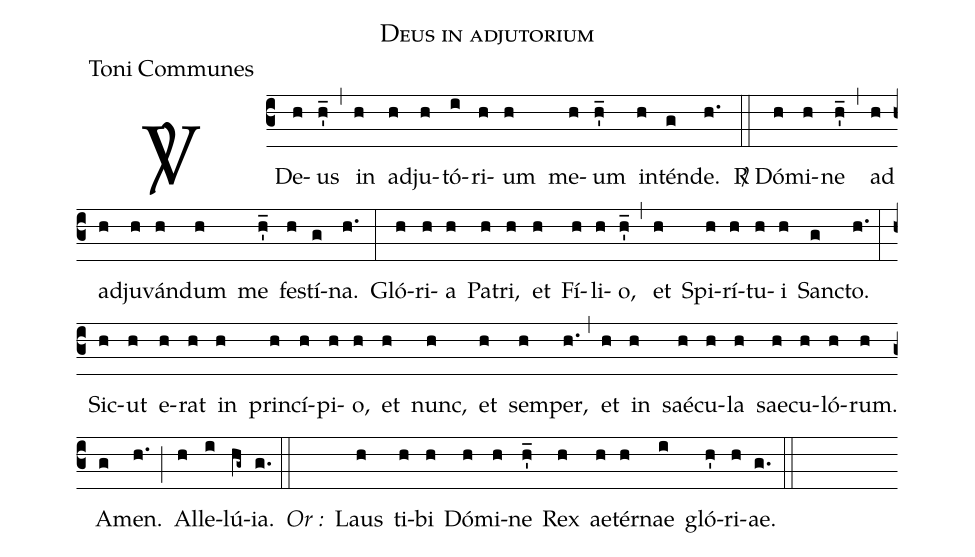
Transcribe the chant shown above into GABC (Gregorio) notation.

name:Deus in adjutorium;
office-part:Toni Communes;
%%
(c3) <sp>V/</sp> De(h)us(h'_) (,) in(h) ad(h)ju(h)tó(i)ri(h)um(h) me(h)um(h'_) in(h)tén(g)de.(h.) (::)
<sp>R/</sp> Dó(h)mi(h)ne(h'_) (,) ad(h) ad(h)ju(h)ván(h)dum(h) me(h'_) fe(h)stí(g)na.(h.) (:) Gló(h)ri(h)a(h) Pa(h)tri,(h) et(h) Fí(h)li(h)o,(h'_) (,) et(h) Spi(h)rí(h)tu(h)i(h) San(g)cto.(h.) (:) Sic(h)ut(h) e(h)rat(h) in(h) prin(h)cí(h)pi(h)o,(h) et(h) nunc,(h) et(h) sem(h)per,(h.) (,) et(h) in(h) saé(h)cu(h)la(h) sae(h)cu(h)ló(h)rum.(h) A(g)men.(h.) (;) Al(h)le(i)lú(hg~){ia}.(g.) (::) <i>Or :</i>() Laus(h) ti(h)bi(h) Dó(h)mi(h)ne(h'_) Rex(h) ae(h)tér(h)nae(i) gló(h')ri(h)ae.(g.) (::)
